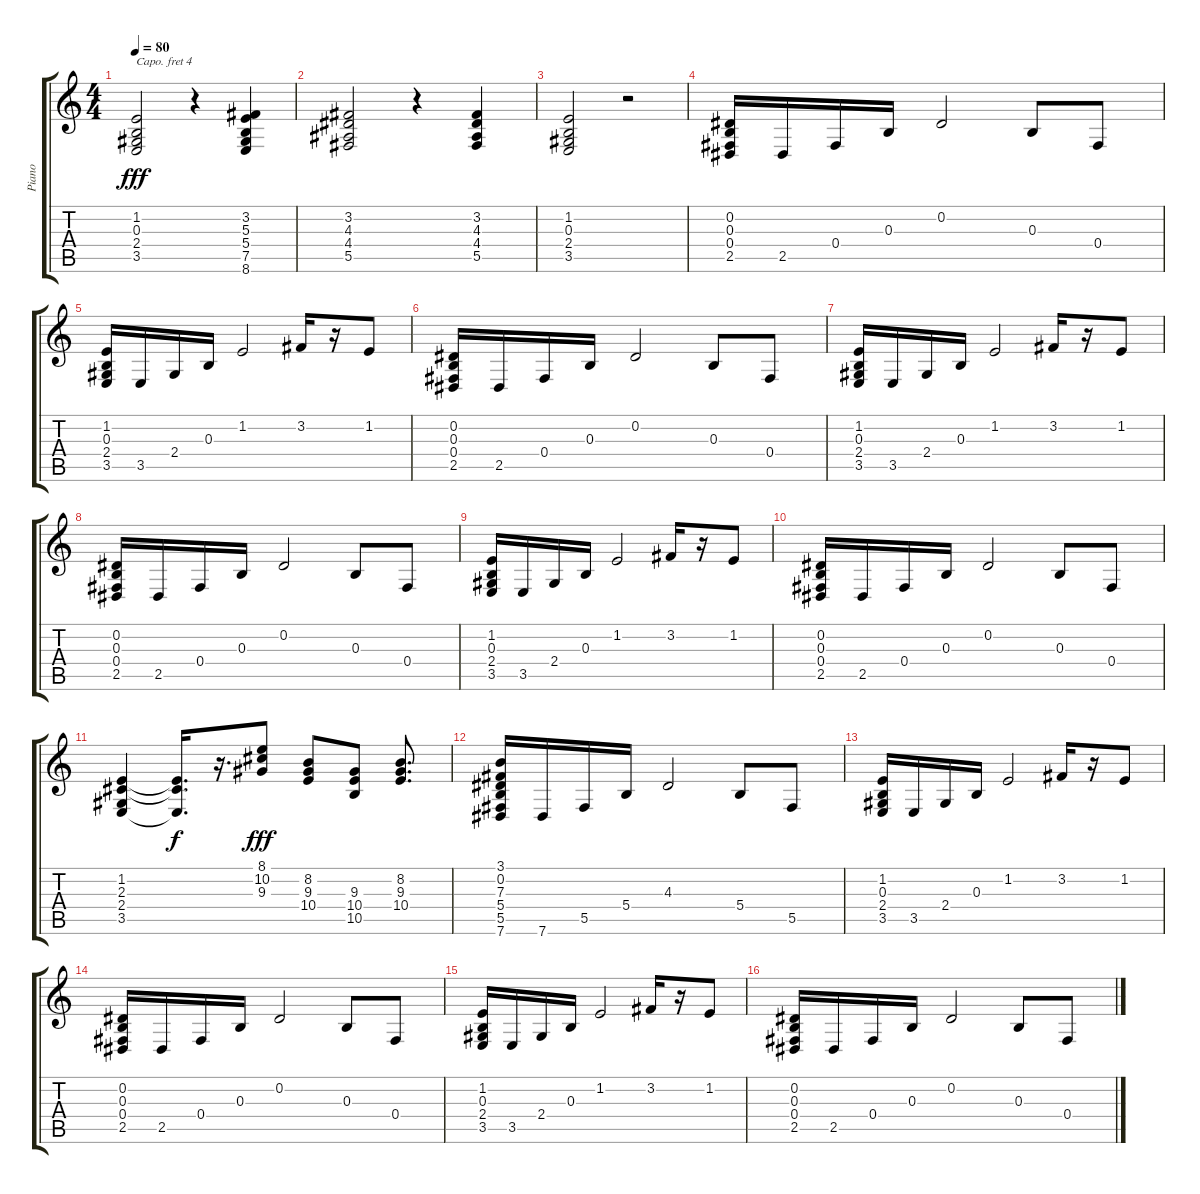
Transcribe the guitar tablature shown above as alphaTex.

\track ("Piano" "Piano") {instrument brightacousticpiano}
\staff {score tabs}
\capo 4
\tuning (E4 B3 G3 D3 A2 E2) {hide}
\ts (4 4)
\tempo 80
\clef g2
\ks c
(1.2 0.3 2.4 3.5).2{dy fff} r.4 (3.2 5.3 5.4 7.5 8.6).4 |
(3.2 4.3 4.4 5.5).2 r.4 (3.2 4.3 4.4 5.5).4 |
(1.2 0.3 2.4 3.5).2 r.2 |
(0.2 0.3 0.4 2.5).16 2.5.16 0.4.16 0.3.16 0.2.2 0.3.8 0.4.8 |
(1.2 0.3 2.4 3.5).16 3.5.16 2.4.16 0.3.16 1.2.2 3.2.16 r.16 1.2.8 |
(0.2 0.3 0.4 2.5).16 2.5.16 0.4.16 0.3.16 0.2.2 0.3.8 0.4.8 |
(1.2 0.3 2.4 3.5).16 3.5.16 2.4.16 0.3.16 1.2.2 3.2.16 r.16 1.2.8 |
(0.2 0.3 0.4 2.5).16 2.5.16 0.4.16 0.3.16 0.2.2 0.3.8 0.4.8 |
(1.2 0.3 2.4 3.5).16 3.5.16 2.4.16 0.3.16 1.2.2 3.2.16 r.16 1.2.8 |
(0.2 0.3 0.4 2.5).16 2.5.16 0.4.16 0.3.16 0.2.2 0.3.8 0.4.8 |
(1.2 2.3 2.4 3.5).4 (1.2{t} 2.3{t} 3.5{t}).16{d dy f} r.16{d} (8.1 10.2 9.3).8{dy fff} (8.2 9.3 10.4).8 (9.3 10.4 10.5).8 (8.2 9.3 10.4).8{d} |
(3.1 0.2 7.3 5.4 5.5 7.6).16 7.6.16 5.5.16 5.4.16 4.3.2 5.4.8 5.5.8 |
(1.2 0.3 2.4 3.5).16 3.5.16 2.4.16 0.3.16 1.2.2 3.2.16 r.16 1.2.8 |
(0.2 0.3 0.4 2.5).16 2.5.16 0.4.16 0.3.16 0.2.2 0.3.8 0.4.8 |
(1.2 0.3 2.4 3.5).16 3.5.16 2.4.16 0.3.16 1.2.2 3.2.16 r.16 1.2.8 |
(0.2 0.3 0.4 2.5).16 2.5.16 0.4.16 0.3.16 0.2.2 0.3.8 0.4.8
